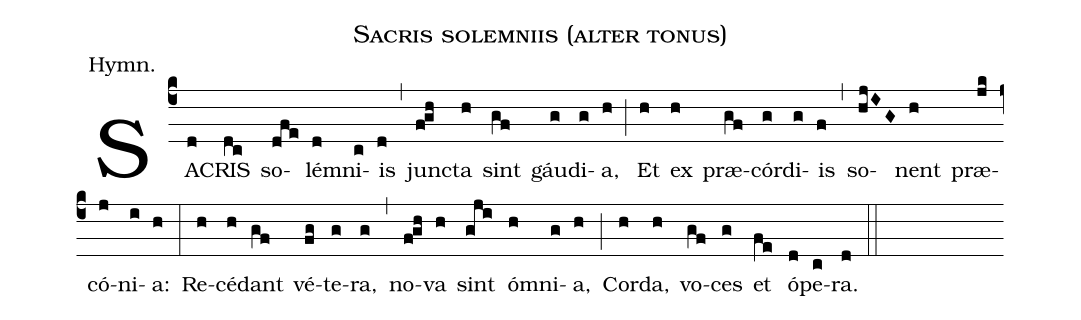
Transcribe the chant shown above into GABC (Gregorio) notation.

name:Sacris solemniis (alter tonus);
annotation:Hymn.;
mode:I.;
%%
(c4) SA(d)CRIS(dc) so(dfe)lé(d)mni(c)is(d) (,) junc(f!gh)ta(h) sint(gf) gáu(g)di(g)a,(h) (;) Et(h) ex(h) præ(gf)cór(g)di(g)is(f) (,) so(hjIG)nent(h) præ(jk)có(j)ni(i)a:(h) (:) Re(h)cé(h)dant(gf) vé(fg)te(g)ra,(g) (,) no(f!gh)va(h) sint(gji) ó(h)mni(g)a,(h) (;) Cor(h)da,(h) vo(gf)ces(g) et(fe) ó(d)pe(c)ra.(d) (::)
